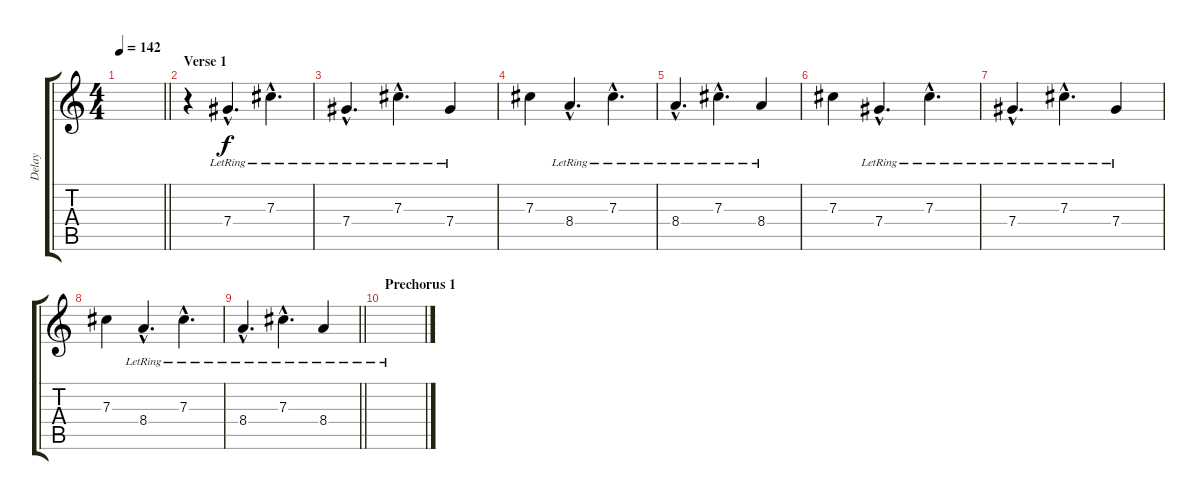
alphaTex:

\track ("Delay" "Delay") {instrument electricguitarmuted}
\staff {score tabs}
\tuning (Eb4 Bb3 Gb3 Db3 Ab2 Db2) {hide}
\ts (4 4)
\tempo 142
\clef g2
\barLineRight lightlight
\ks c
|
\section ("" "Verse 1")
r.4 7.4{hac lr}.4{d} 7.3{hac lr}.4{d} |
7.4{hac lr}.4{d} 7.3{hac lr}.4{d} 7.4{lr}.4 |
7.3.4 8.4{hac lr}.4{d} 7.3{hac lr}.4{d} |
8.4{hac lr}.4{d} 7.3{hac lr}.4{d} 8.4{lr}.4 |
7.3.4 7.4{hac lr}.4{d} 7.3{hac lr}.4{d} |
7.4{hac lr}.4{d} 7.3{hac lr}.4{d} 7.4{lr}.4 |
7.3.4 8.4{hac lr}.4{d} 7.3{hac lr}.4{d} |
\barLineRight lightlight
8.4{hac lr}.4{d} 7.3{hac lr}.4{d} 8.4{lr}.4 |
\section ("" "Prechorus 1")
